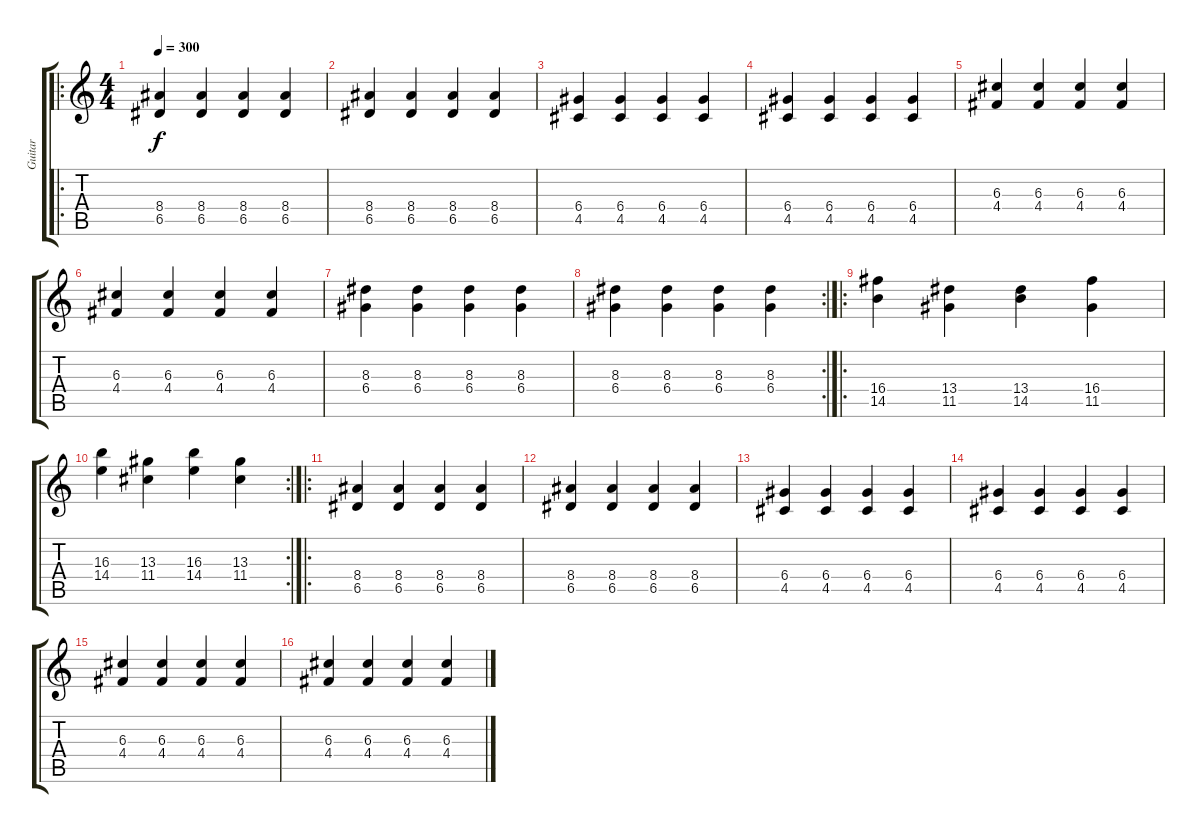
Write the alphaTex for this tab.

\track ("Guitar" "Guitar") {instrument electricguitarjazz}
\staff {score tabs}
\tuning (E4 B3 G3 D3 A2 E2) {hide}
\ro
\ts (4 4)
\tempo 300
\clef g2
\ks c
(8.4 6.5).4{dy f} (8.4 6.5).4 (8.4 6.5).4 (8.4 6.5).4 |
(8.4 6.5).4 (8.4 6.5).4 (8.4 6.5).4 (8.4 6.5).4 |
(6.4 4.5).4 (6.4 4.5).4 (6.4 4.5).4 (6.4 4.5).4 |
(6.4 4.5).4 (6.4 4.5).4 (6.4 4.5).4 (6.4 4.5).4 |
(6.3 4.4).4 (6.3 4.4).4 (6.3 4.4).4 (6.3 4.4).4 |
(6.3 4.4).4 (6.3 4.4).4 (6.3 4.4).4 (6.3 4.4).4 |
(8.3 6.4).4 (8.3 6.4).4 (8.3 6.4).4 (8.3 6.4).4 |
\rc 2
(8.3 6.4).4 (8.3 6.4).4 (8.3 6.4).4 (8.3 6.4).4 |
\ro
(16.4 14.5).4 (13.4 11.5).4 (13.4 14.5).4 (16.4 11.5).4 |
\rc 2
(16.3 14.4).4 (13.3 11.4).4 (16.3 14.4).4 (13.3 11.4).4 |
\ro
(8.4 6.5).4 (8.4 6.5).4 (8.4 6.5).4 (8.4 6.5).4 |
(8.4 6.5).4 (8.4 6.5).4 (8.4 6.5).4 (8.4 6.5).4 |
(6.4 4.5).4 (6.4 4.5).4 (6.4 4.5).4 (6.4 4.5).4 |
(6.4 4.5).4 (6.4 4.5).4 (6.4 4.5).4 (6.4 4.5).4 |
(6.3 4.4).4 (6.3 4.4).4 (6.3 4.4).4 (6.3 4.4).4 |
(6.3 4.4).4 (6.3 4.4).4 (6.3 4.4).4 (6.3 4.4).4
